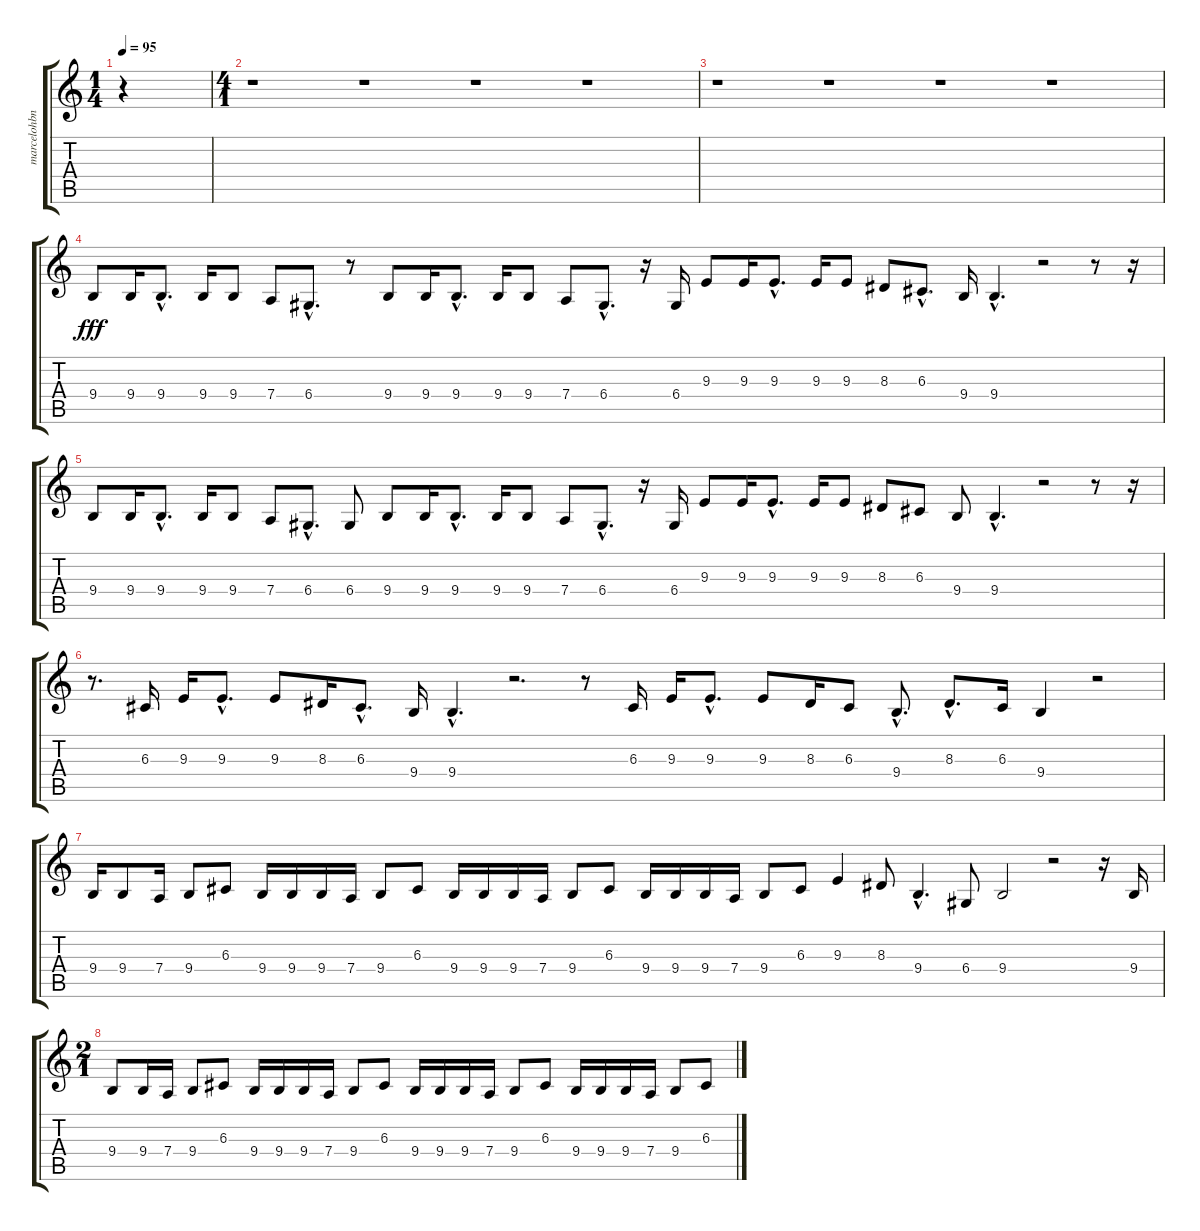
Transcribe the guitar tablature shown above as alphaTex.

\track ("" "marcelohbn") {instrument lead1square}
\staff {score tabs}
\tuning (E4 B3 G3 D3 A2 E2) {hide}
\ts (1 4)
\tempo 95
\clef g2
\ks c
r.4{dy fff instrument lead1square} |
\ts (4 1)
r.1 r.1 r.1 r.1 |
r.1 r.1 r.1 r.1 |
9.4.8 9.4.16 9.4{hac}.8{d} 9.4.16 9.4.8 7.4.8 6.4{hac}.8{d} r.8 9.4.8 9.4.16 9.4{hac}.8{d} 9.4.16 9.4.8 7.4.8 6.4{hac}.8{d} r.16 6.4.16 9.3.8 9.3.16 9.3{hac}.8{d} 9.3.16 9.3.8 8.3.8 6.3{hac}.8{d} 9.4.16 9.4{hac}.4{d} r.2 r.8 r.16 |
9.4.8 9.4.16 9.4{hac}.8{d} 9.4.16 9.4.8 7.4.8 6.4{hac}.8{d} 6.4.8 9.4.8 9.4.16 9.4{hac}.8{d} 9.4.16 9.4.8 7.4.8 6.4{hac}.8{d} r.16 6.4.16 9.3.8 9.3.16 9.3{hac}.8{d} 9.3.16 9.3.8 8.3.8 6.3.8 9.4.8 9.4{hac}.4{d} r.2 r.8 r.16 |
r.8{d} 6.3.16 9.3.16 9.3{hac}.8{d} 9.3.8 8.3.16 6.3{hac}.8{d} 9.4.16 9.4{hac}.4{d} r.2{d} r.8 6.3.16 9.3.16 9.3{hac}.8{d} 9.3.8 8.3.16 6.3.8 9.4{hac}.8{d} 8.3{hac}.8{d} 6.3.16 9.4.4 r.2 |
9.4.16 9.4.8 7.4.16 9.4.8 6.3.8 9.4.16 9.4.16 9.4.16 7.4.16 9.4.8 6.3.8 9.4.16 9.4.16 9.4.16 7.4.16 9.4.8 6.3.8 9.4.16 9.4.16 9.4.16 7.4.16 9.4.8 6.3.8 9.3.4 8.3.8 9.4{hac}.4{d} 6.4.8 9.4.2 r.2 r.16 9.4.16 |
\ts (2 1)
9.4.8 9.4.16 7.4.16 9.4.8 6.3.8 9.4.16 9.4.16 9.4.16 7.4.16 9.4.8 6.3.8 9.4.16 9.4.16 9.4.16 7.4.16 9.4.8 6.3.8 9.4.16 9.4.16 9.4.16 7.4.16 9.4.8 6.3.8
